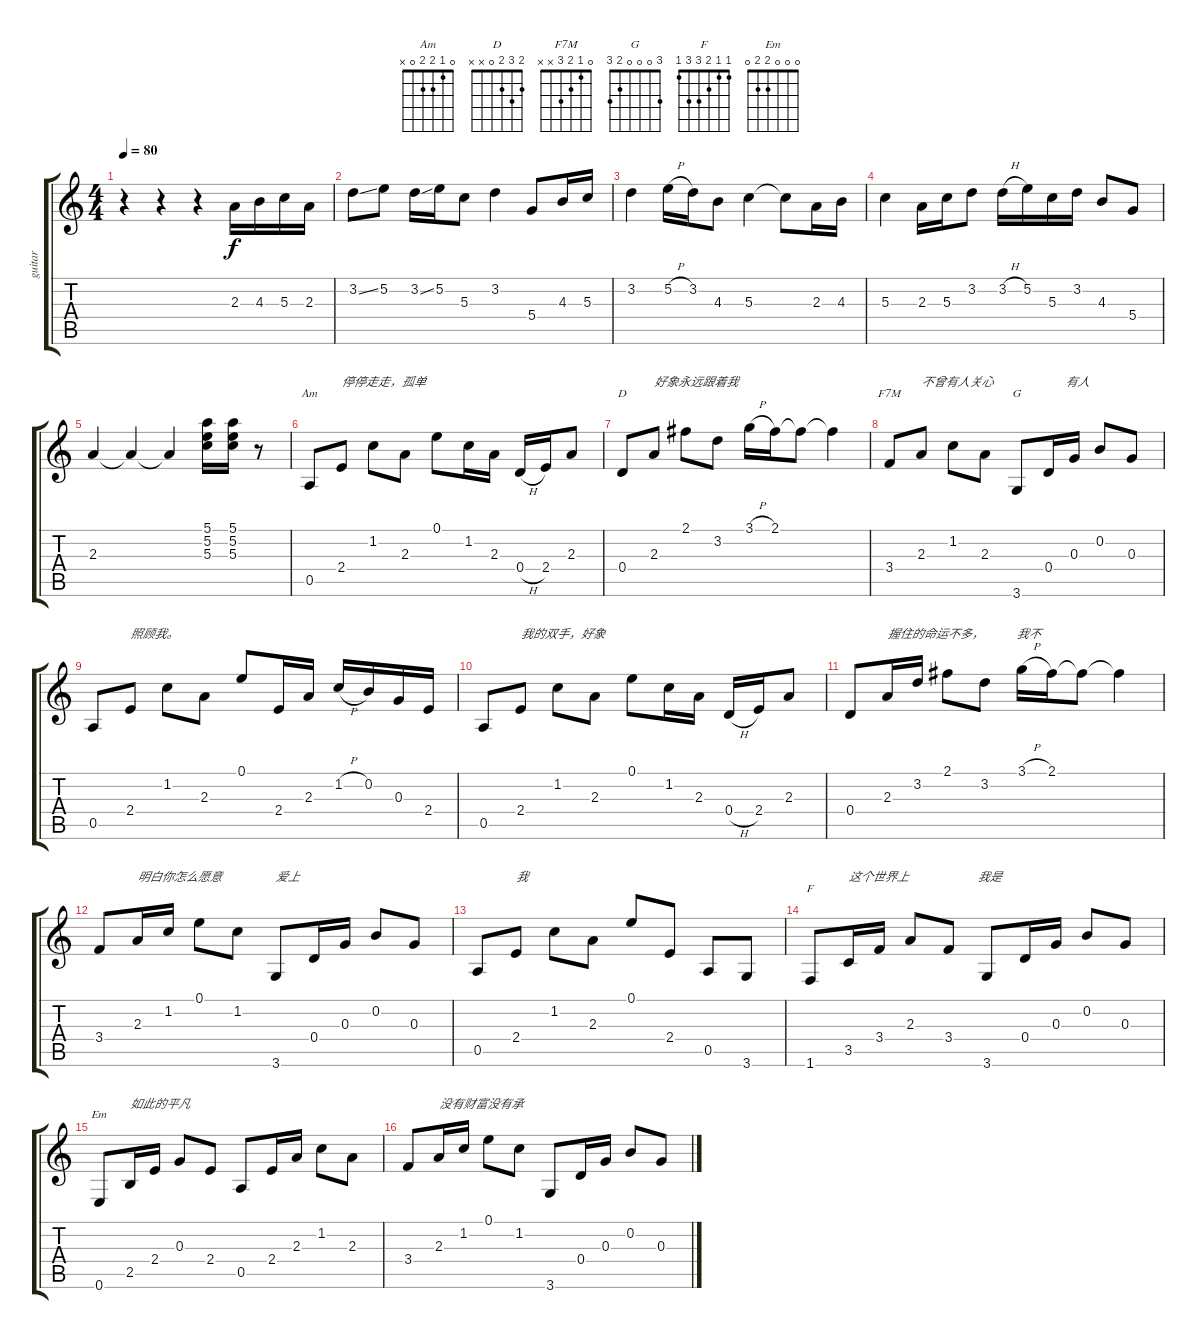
\track ("guitar" "guitar") {instrument electricguitarclean}
\staff {score tabs}
\tuning (E4 B3 G3 D3 A2 E2) {hide}
\chord ("Am" 0 1 2 2 0 x)
\chord ("D" 2 3 2 0 x x)
\chord ("F7M" 0 1 2 3 x x)
\chord ("G" 3 0 0 0 2 3)
\chord ("F" 1 1 2 3 3 1)
\chord ("Em" 0 0 0 2 2 0)
\ts (4 4)
\tempo 80
\clef g2
\ks c
r.4{dy f instrument electricguitarclean} r.4 r.4 2.3.16 4.3.16 5.3.16 2.3.16 |
3.2{ss}.8 5.2.8 3.2{ss}.16 5.2.16 5.3.8 3.2.4 5.4.8 4.3.16 5.3.16 |
3.2.4 5.2{h}.16 3.2.16 4.3.8 5.3.4 5.3{t}.8 2.3.16 4.3.16 |
5.3.4 2.3.16 5.3.16 3.2.8 3.2{h}.16 5.2.16 5.3.16 3.2.16 4.3.8 5.4.8 |
2.3.4 2.3{t}.4 2.3{t}.4 (5.1 5.2 5.3).16 (5.1 5.2 5.3).16 r.8 |
0.5.8{ch "Am"} 2.4.8{txt "停停走走，孤单"} 1.2.8 2.3.8 0.1.8 1.2.16 2.3.16 0.4{h}.16 2.4.16 2.3.8 |
0.4.8{ch "D"} 2.3.8{txt "好象永远跟着我"} 2.1.8 3.2.8 3.1{h}.16 2.1.16 2.1{t}.8 2.1{t}.4 |
3.4.8{ch "F7M"} 2.3.8{txt "不曾有人关心                        有人"} 1.2.8 2.3.8 3.6.8{ch "G"} 0.4.16 0.3.16 0.2.8 0.3.8 |
0.5.8 2.4.8{txt "照顾我。"} 1.2.8 2.3.8 0.1.8 2.4.16 2.3.16 1.2{h}.16 0.2.16 0.3.16 2.4.16 |
0.5.8 2.4.8{txt "我的双手，好象"} 1.2.8 2.3.8 0.1.8 1.2.16 2.3.16 0.4{h}.16 2.4.16 2.3.8 |
0.4.8 2.3.16{txt "握住的命运不多，           我不"} 3.2.16 2.1.8 3.2.8 3.1{h}.16 2.1.16 2.1{t}.8 2.1{t}.4 |
3.4.8 2.3.16{txt "明白你怎么愿意                  爱上"} 1.2.16 0.1.8 1.2.8 3.6.8 0.4.16 0.3.16 0.2.8 0.3.8 |
0.5.8 2.4.8{txt "我"} 1.2.8 2.3.8 0.1.8 2.4.8 0.5.8 3.6.8 |
1.6.8{ch "F"} 3.5.16{txt "这个世界上                       我是"} 3.4.16 2.3.8 3.4.8 3.6.8 0.4.16 0.3.16 0.2.8 0.3.8 |
0.6.8{ch "Em"} 2.5.16{txt "如此的平凡"} 2.4.16 0.3.8 2.4.8 0.5.8 2.4.16 2.3.16 1.2.8 2.3.8 |
3.4.8 2.3.16{txt "没有财富没有承"} 1.2.16 0.1.8 1.2.8 3.6.8 0.4.16 0.3.16 0.2.8 0.3.8
